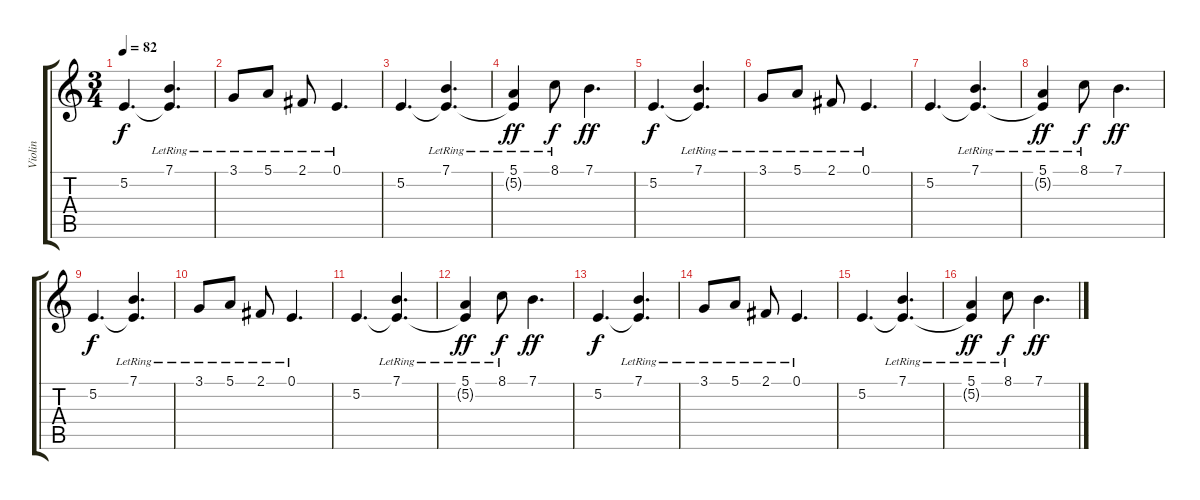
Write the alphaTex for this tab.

\track ("Violin" "Violin") {instrument pad6metallic}
\staff {score tabs}
\tuning (E4 B3 G3 D3 A2 E2) {hide}
\ts (3 4)
\tempo 82
\clef g2
\ks c
5.2.4{d dy f} (7.1{lr} 5.2{t}).4{d} |
3.1{lr}.8 5.1{lr}.8 2.1{lr}.8 0.1{lr}.4{d} |
5.2.4{d instrument violin} (7.1{lr} 5.2{t}).4{d} |
(5.1{lr} 5.2{t}).4{dy ff} 8.1{lr}.8{dy f} 7.1.4{d dy ff} |
5.2.4{d dy f} (7.1{lr} 5.2{t}).4{d} |
3.1{lr}.8 5.1{lr}.8 2.1{lr}.8 0.1{lr}.4{d} |
5.2.4{d instrument violin} (7.1{lr} 5.2{t}).4{d} |
(5.1{lr} 5.2{t}).4{dy ff} 8.1{lr}.8{dy f} 7.1.4{d dy ff} |
5.2.4{d dy f} (7.1{lr} 5.2{t}).4{d} |
3.1{lr}.8 5.1{lr}.8 2.1{lr}.8 0.1{lr}.4{d} |
5.2.4{d instrument violin} (7.1{lr} 5.2{t}).4{d} |
(5.1{lr} 5.2{t}).4{dy ff} 8.1{lr}.8{dy f} 7.1.4{d dy ff} |
5.2.4{d dy f} (7.1{lr} 5.2{t}).4{d} |
3.1{lr}.8 5.1{lr}.8 2.1{lr}.8 0.1{lr}.4{d} |
5.2.4{d instrument violin} (7.1{lr} 5.2{t}).4{d} |
(5.1{lr} 5.2{t}).4{dy ff} 8.1{lr}.8{dy f} 7.1.4{d dy ff}
